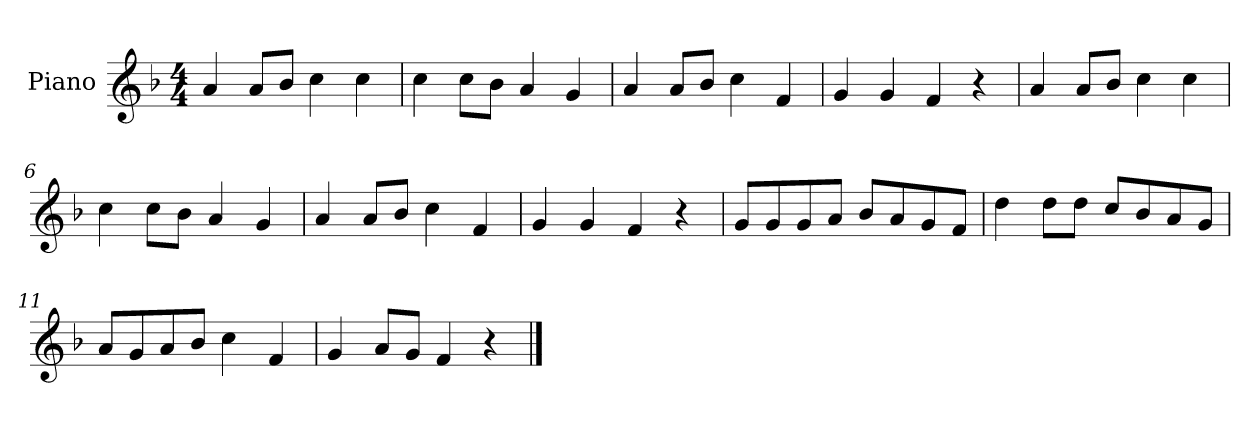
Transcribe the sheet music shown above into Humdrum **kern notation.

**kern
*part1
*staff1
*I"Piano
*I'P-no
*clefG2
*k[b-]
*M4/4
*MM90
=1
4a/
8a/L
8b-/J
4cc\
4cc\
=2
4cc\
8cc\L
8b-\J
4a/
4g/
=3
4a/
8a/L
8b-/J
4cc\
4f/
=4
4g/
4g/
4f/
4r
=5
4a/
8a/L
8b-/J
4cc\
4cc\
=6
4cc\
8cc\L
8b-\J
4a/
4g/
=7
4a/
8a/L
8b-/J
4cc\
4f/
!!LO:LB:g=z
=8
4g/
4g/
4f/
4r
=9
8g/L
8g/
8g/
8a/J
8b-/L
8a/
8g/
8f/J
=10
4dd\
8dd\L
8dd\J
8cc/L
8b-/
8a/
8g/J
=11
8a/L
8g/
8a/
8b-/J
4cc\
4f/
=12
4g/
8a/L
8g/J
4f/
4r
==
*-
